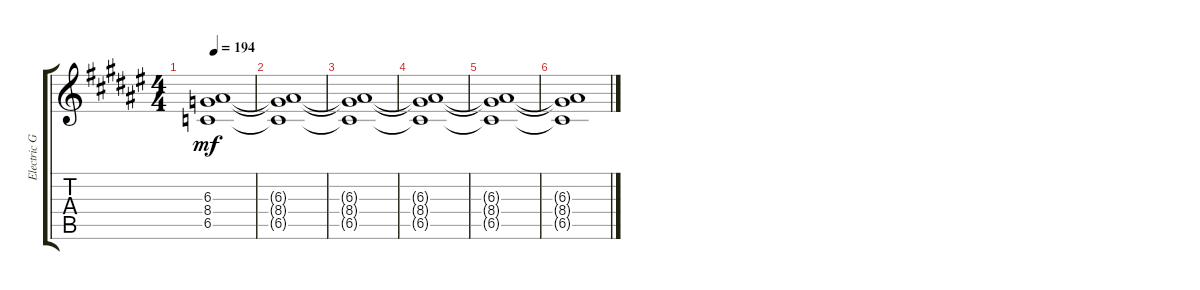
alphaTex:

\track ("Electric Guitar III <葵>" "Electric G") {instrument distortionguitar}
\staff {score tabs}
\tuning (Db4 Ab3 E3 B2 Gb2 B1) {hide}
\ts (4 4)
\tempo 194
\clef g2
\ks f#
(6.3{t} 8.4{t} 6.5{t}).1{dy mf} |
(6.3{t} 8.4{t} 6.5{t}).1 |
(6.3{t} 8.4{t} 6.5{t}).1 |
(6.3{t} 8.4{t} 6.5{t}).1 |
(6.3{t} 8.4{t} 6.5{t}).1 |
(6.3{t} 8.4{t} 6.5{t}).1
